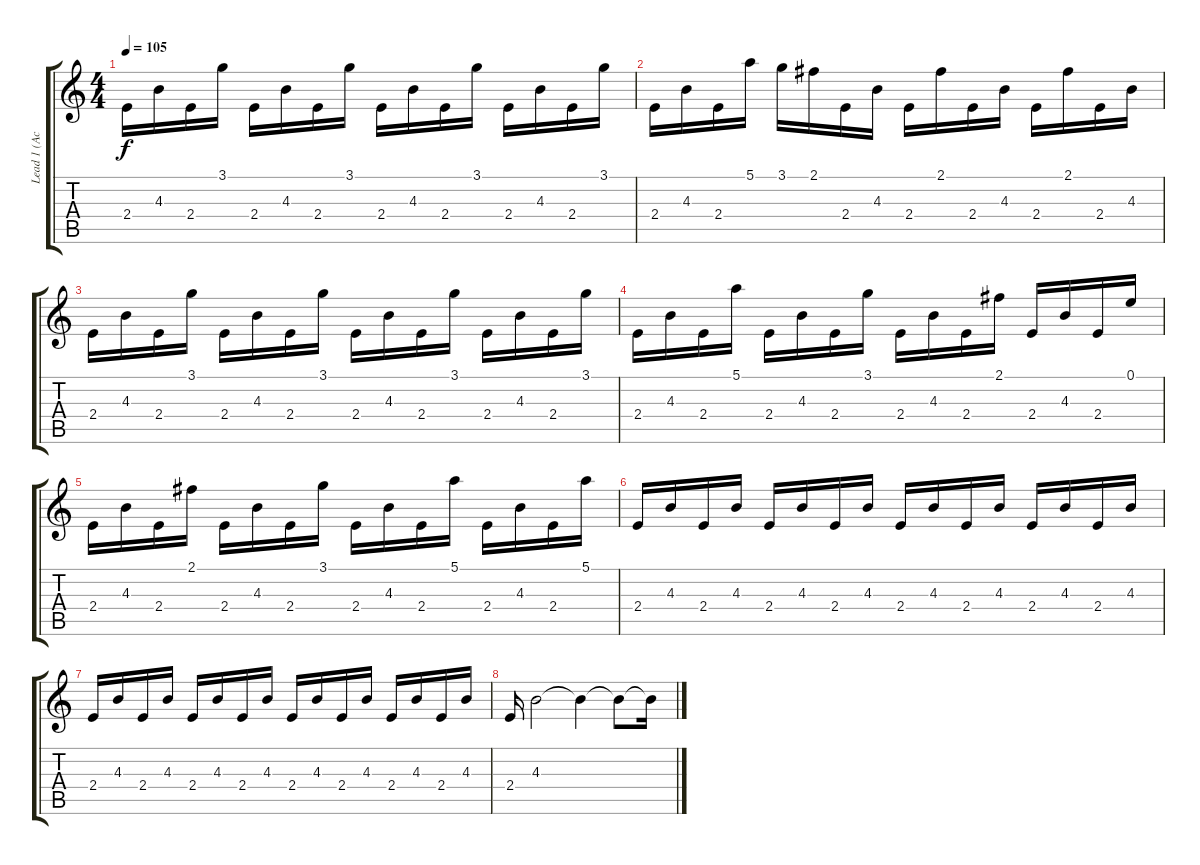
\track ("Lead 1 (Acoustic Guitar)" "Lead 1 (Ac") {instrument acousticguitarnylon}
\staff {score tabs}
\tuning (E4 B3 G3 D3 A2 E2) {hide}
\ts (4 4)
\tempo 105
\clef g2
\ks c
2.4.16{dy f} 4.3.16 2.4.16 3.1.16 2.4.16 4.3.16 2.4.16 3.1.16 2.4.16 4.3.16 2.4.16 3.1.16 2.4.16 4.3.16 2.4.16 3.1.16 |
2.4.16 4.3.16 2.4.16 5.1.16 3.1.16 2.1.16 2.4.16 4.3.16 2.4.16 2.1.16 2.4.16 4.3.16 2.4.16 2.1.16 2.4.16 4.3.16 |
2.4.16 4.3.16 2.4.16 3.1.16 2.4.16 4.3.16 2.4.16 3.1.16 2.4.16 4.3.16 2.4.16 3.1.16 2.4.16 4.3.16 2.4.16 3.1.16 |
2.4.16 4.3.16 2.4.16 5.1.16 2.4.16 4.3.16 2.4.16 3.1.16 2.4.16 4.3.16 2.4.16 2.1.16 2.4.16 4.3.16 2.4.16 0.1.16 |
2.4.16 4.3.16 2.4.16 2.1.16 2.4.16 4.3.16 2.4.16 3.1.16 2.4.16 4.3.16 2.4.16 5.1.16 2.4.16 4.3.16 2.4.16 5.1.16 |
2.4.16 4.3.16 2.4.16 4.3.16 2.4.16 4.3.16 2.4.16 4.3.16 2.4.16 4.3.16 2.4.16 4.3.16 2.4.16 4.3.16 2.4.16 4.3.16 |
2.4.16 4.3.16 2.4.16 4.3.16 2.4.16 4.3.16 2.4.16 4.3.16 2.4.16 4.3.16 2.4.16 4.3.16 2.4.16 4.3.16 2.4.16 4.3.16 |
2.4.16 4.3.2 4.3{t}.4 4.3{t}.8 4.3{t}.16
